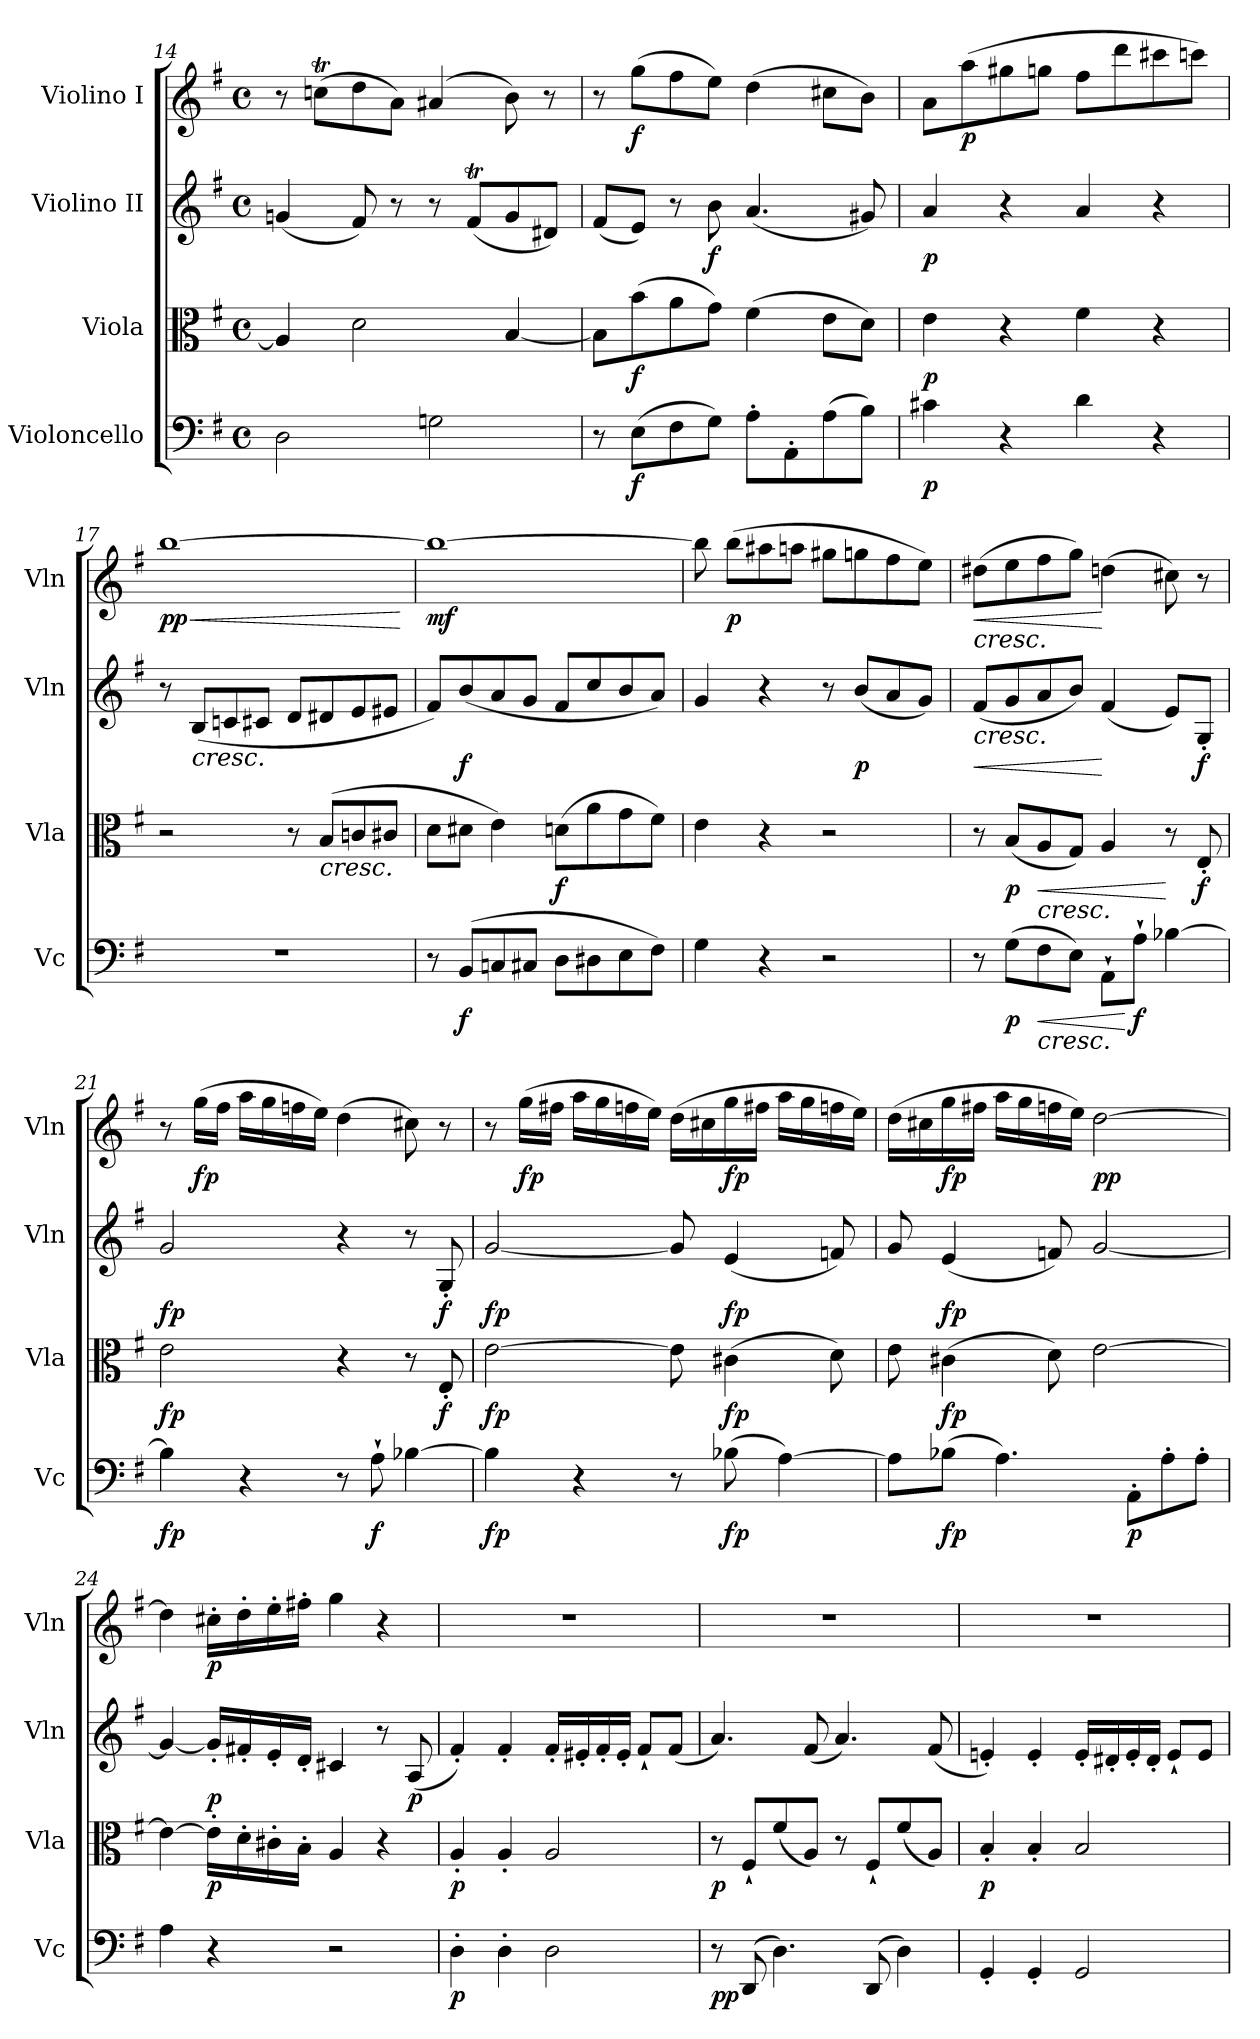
**kern	**dynam	**kern	**dynam	**kern	**dynam	**kern	**dynam
*part4	*part4	*part3	*part3	*part2	*part2	*part1	*part1
*staff4	*staff4	*staff3	*staff3	*staff2	*staff2	*staff1	*staff1
*I"Violoncello	*	*I"Viola	*	*I"Violino II	*	*I"Violino I	*
*I'Vc	*	*I'Vla	*	*I'Vln	*	*I'Vln	*
*clefF4	*	*clefC3	*	*clefG2	*	*clefG2	*
*k[f#]	*	*k[f#]	*	*k[f#]	*	*k[f#]	*
*M4/4	*	*M4/4	*	*M4/4	*	*M4/4	*
*met(c)	*	*met(c)	*	*met(c)	*	*met(c)	*
=14	=14	=14	=14	=14	=14	=14	=14
2D	.	4A]	.	(4gn	.	8r	.
.	.	.	.	.	.	(8ccnTL	.
.	.	2d	.	8f#)	.	8dd	.
.	.	.	.	8r	.	8aJ)	.
2Gn	.	.	.	8r	.	(4a#X	.
.	.	.	.	(8f#tL	.	.	.
.	.	[4B	.	8g	.	8b)	.
.	.	.	.	8d#XJ)	.	8r	.
=15	=15	=15	=15	=15	=15	=15	=15
8r	.	8BL]	.	(8f#L	.	8r	.
(8EL	f	(8b	f	8eJ)	.	(8ggL	f
8F#	.	8a	.	8r	.	8ff#	.
8GJ)	.	8gJ)	.	8b	f	8eeJ)	.
8A'L	.	(4f#	.	(4.a	.	(4dd	.
8AA'	.	.	.	.	.	.	.
(8A	.	8eL	.	.	.	8cc#XL	.
8BJ)	.	8dJ)	.	8g#X)	.	8bJ)	.
=16	=16	=16	=16	=16	=16	=16	=16
4c#X	p	4e	p	4a	p	8aL	.
.	.	.	.	.	.	(8aa	p
4r	.	4r	.	4r	.	8gg#X	.
.	.	.	.	.	.	8ggnJ	.
4d	.	4f#	.	4a	.	8ff#L	.
.	.	.	.	.	.	8ddd	.
4r	.	4r	.	4r	.	8ccc#X	.
.	.	.	.	.	.	8cccnJ)	.
=17	=17	=17	=17	=17	=17	=17	=17
!	!	!	!	!	!	!	!LO:HP:b
1r	.	2r	.	8r	.	[1bb	< pp
!	!	!	!	!LO:TX:b:i:t=cresc.	!	!	!
.	.	.	.	(8BL	.	.	.
.	.	.	.	8cn	.	.	.
.	.	.	.	8c#XJ	.	.	.
.	.	8r	.	8dL	.	.	.
!	!	!LO:TX:b:i:t=cresc.	!	!	!	!	!
.	.	(8BL	.	8d#X	.	.	.
.	.	8cn	.	8e	.	.	.
.	.	8c#XJ	.	8e#XJ	.	.	.
.	.	.	.	.	.	.	[
=18	=18	=18	=18	=18	=18	=18	=18
8r	.	8dL	.	8f#L)	.	1bb_	mf
(8BBL	f	8d#XJ	.	(8b	f	.	.
8Cn	.	4e)	.	8a	.	.	.
8C#XJ	.	.	.	8gJ	.	.	.
8DL	.	(8dnL	f	8f#L	.	.	.
8D#X	.	8a	.	8cc	.	.	.
8E	.	8g	.	8b	.	.	.
8F#J)	.	8f#J)	.	8aJ)	.	.	.
=19	=19	=19	=19	=19	=19	=19	=19
4G	.	4e	.	4g	.	8bb]	.
.	.	.	.	.	.	(8bbL	p
4r	.	4r	.	4r	.	8aa#X	.
.	.	.	.	.	.	8aanJ	.
2r	.	2r	.	8r	.	8gg#XL	.
.	.	.	.	(8bL	p	8ggn	.
.	.	.	.	8a	.	8ff#	.
.	.	.	.	8gJ)	.	8eeJ)	.
=20	=20	=20	=20	=20	=20	=20	=20
!	!	!	!	!	!	!LO:TX:b:i:t=cresc.	!
!	!	!	!	!LO:TX:b:i:t=cresc.	!	!	!
!	!	!	!	!	!LO:HP:b	!	!LO:HP:b
8r	.	8r	.	(8f#L	<	(8dd#XL	<
(8GL	p	(8BL	p	8g	.	8ee	.
!	!	!LO:TX:b:i:t=cresc.	!	!	!	!	!
!LO:TX:b:i:t=cresc.	!	!	!	!	!	!	!
!	!LO:HP:b	!	!LO:HP:b	!	!	!	!
8F#	<	8A	<	8a	.	8ff#	.
8EJ)	.	8GJ)	.	8bJ)	.	8ggJ)	.
8AA`L	.	4A	.	(4f#	[	(4ddn	[
8A`J	[ f	.	.	.	.	.	.
[4B-X	.	8r	[	8eL)	.	8cc#X)	.
.	.	8E'	f	8G'J	f	8r	.
=21	=21	=21	=21	=21	=21	=21	=21
4B-]	fp	2e	fp	2g	fp	8r	.
.	.	.	.	.	.	(16ggLL	fp
.	.	.	.	.	.	16ff#JJ	.
4r	.	.	.	.	.	16aaLL	.
.	.	.	.	.	.	16gg	.
.	.	.	.	.	.	16ffn	.
.	.	.	.	.	.	16eeJJ)	.
8r	.	4r	.	4r	.	(4dd	.
8A`	f	.	.	.	.	.	.
[4B-X	.	8r	.	8r	.	8cc#X)	.
.	.	8E'	f	8G'	f	8r	.
=22	=22	=22	=22	=22	=22	=22	=22
4B-]	fp	[2e	fp	[2g	fp	8r	.
.	.	.	.	.	.	(16ggLL	fp
.	.	.	.	.	.	16ff#XJJ	.
4r	.	.	.	.	.	16aaLL	.
.	.	.	.	.	.	16gg	.
.	.	.	.	.	.	16ffn	.
.	.	.	.	.	.	16eeJJ)	.
8r	.	8e]	.	8g]	.	(16ddLL	.
.	.	.	.	.	.	16cc#X	.
(8B-X	fp	(4c#X	fp	(4e	fp	16gg	fp
.	.	.	.	.	.	16ff#XJJ	.
[4A)	.	.	.	.	.	16aaLL	.
.	.	.	.	.	.	16gg	.
.	.	8d)	.	8fn)	.	16ffn	.
.	.	.	.	.	.	16eeJJ)	.
=23	=23	=23	=23	=23	=23	=23	=23
8AL]	.	8e	.	8g	.	(16ddLL	.
.	.	.	.	.	.	16cc#X	.
(8B-XJ	fp	(4c#X	fp	(4e	fp	16gg	fp
.	.	.	.	.	.	16ff#XJJ	.
4.A)	.	.	.	.	.	16aaLL	.
.	.	.	.	.	.	16gg	.
.	.	8d)	.	8fn)	.	16ffn	.
.	.	.	.	.	.	16eeJJ)	.
.	.	[2e	.	[2g	.	[2dd	pp
8AA'L	p	.	.	.	.	.	.
8A'	.	.	.	.	.	.	.
8A'J	.	.	.	.	.	.	.
=24	=24	=24	=24	=24	=24	=24	=24
4A	.	4e_	.	4g_	.	4dd]	.
*	*	*	*	*	*	*MM110	*
4r	.	16e'LL]	p	16g'LL]	p	16cc#X'LL	p
.	.	16d'	.	16f#X'	.	16dd'	.
.	.	16c#X'	.	16e'	.	16ee'	.
.	.	16B'JJ	.	16d'JJ	.	16ff#X'JJ	.
*	*	*	*	*	*	*MM80	*
2r	.	4A	.	4c#X	.	4gg	.
*	*	*	*	*	*	*MM50	*
.	.	4r	.	8r	.	4r	.
.	.	.	.	(8A	p	.	.
=25	=25	=25	=25	=25	=25	=25	=25
*	*	*	*	*	*	*MM120	*
4D'	p	4A'	p	4f#')	.	1r	.
4D'	.	4A'	.	4f#'	.	.	.
2D	.	2A	.	16f#'LL	.	.	.
.	.	.	.	16e#X'	.	.	.
.	.	.	.	16f#'	.	.	.
.	.	.	.	16e#'JJ	.	.	.
.	.	.	.	8f#`L	.	.	.
.	.	.	.	(8f#J	.	.	.
=26	=26	=26	=26	=26	=26	=26	=26
8r	pp	8r	p	4.a)	.	1r	.
(8DD	.	8F#`L	.	.	.	.	.
4.D)	.	(8f#	.	.	.	.	.
.	.	8AJ)	.	(8f#	.	.	.
.	.	8r	.	4.a)	.	.	.
(8DD	.	8F#`L	.	.	.	.	.
4D)	.	(8f#	.	.	.	.	.
.	.	8AJ)	.	(8f#	.	.	.
=27	=27	=27	=27	=27	=27	=27	=27
4GG'	.	4B'	p	4en')	.	1r	.
4GG'	.	4B'	.	4e'	.	.	.
2GG	.	2B	.	16e'LL	.	.	.
.	.	.	.	16d#X'	.	.	.
.	.	.	.	16e'	.	.	.
.	.	.	.	16d#'JJ	.	.	.
.	.	.	.	8e`L	.	.	.
.	.	.	.	8eJ	.	.	.
=	=	=	=	=	=	=	=
*-	*-	*-	*-	*-	*-	*-	*-
